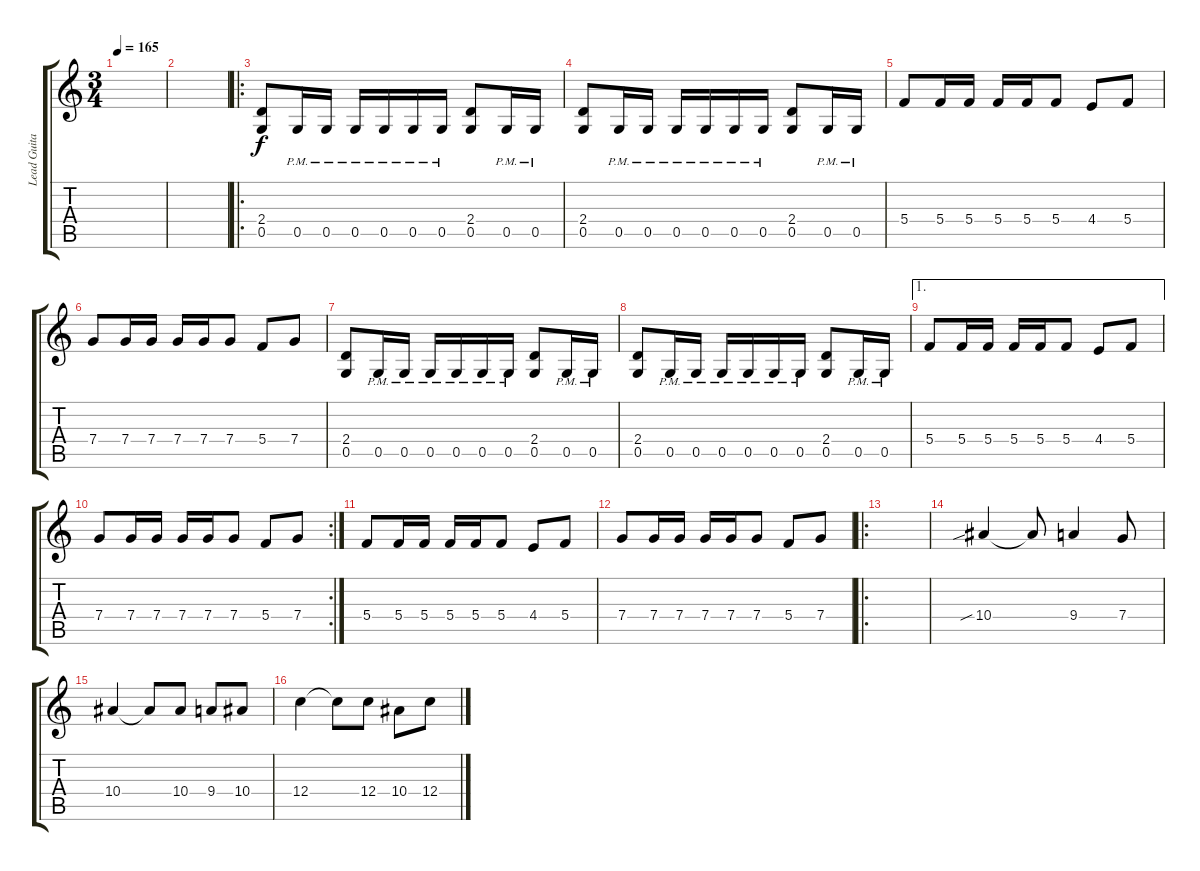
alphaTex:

\track ("Lead Guitar (studio) 1" "Lead Guita") {instrument distortionguitar}
\staff {score tabs}
\tuning (D4 A3 F3 C3 G2 D2) {hide}
\ts (3 4)
\tempo 165
\clef g2
\ks c
|
|
\ro
(2.4 0.5).8 0.5{pm}.16 0.5{pm}.16 0.5{pm}.16 0.5{pm}.16 0.5{pm}.16 0.5{pm}.16 (2.4 0.5).8 0.5{pm}.16 0.5{pm}.16 |
(2.4 0.5).8 0.5{pm}.16 0.5{pm}.16 0.5{pm}.16 0.5{pm}.16 0.5{pm}.16 0.5{pm}.16 (2.4 0.5).8 0.5{pm}.16 0.5{pm}.16 |
5.4.8 5.4.16 5.4.16 5.4.16 5.4.16 5.4.8 4.4.8 5.4.8 |
7.4.8 7.4.16 7.4.16 7.4.16 7.4.16 7.4.8 5.4.8 7.4.8 |
(2.4 0.5).8 0.5{pm}.16 0.5{pm}.16 0.5{pm}.16 0.5{pm}.16 0.5{pm}.16 0.5{pm}.16 (2.4 0.5).8 0.5{pm}.16 0.5{pm}.16 |
(2.4 0.5).8 0.5{pm}.16 0.5{pm}.16 0.5{pm}.16 0.5{pm}.16 0.5{pm}.16 0.5{pm}.16 (2.4 0.5).8 0.5{pm}.16 0.5{pm}.16 |
\ae 1
5.4.8 5.4.16 5.4.16 5.4.16 5.4.16 5.4.8 4.4.8 5.4.8 |
\rc 2
7.4.8 7.4.16 7.4.16 7.4.16 7.4.16 7.4.8 5.4.8 7.4.8 |
5.4.8 5.4.16 5.4.16 5.4.16 5.4.16 5.4.8 4.4.8 5.4.8 |
7.4.8 7.4.16 7.4.16 7.4.16 7.4.16 7.4.8 5.4.8 7.4.8 |
\ro
|
10.4{sib}.4 10.4{t}.8 9.4.4 7.4.8 |
10.4.4 10.4{t}.8 10.4.8 9.4.8 10.4.8 |
12.4.4 12.4{t}.8 12.4.8 10.4.8 12.4.8
